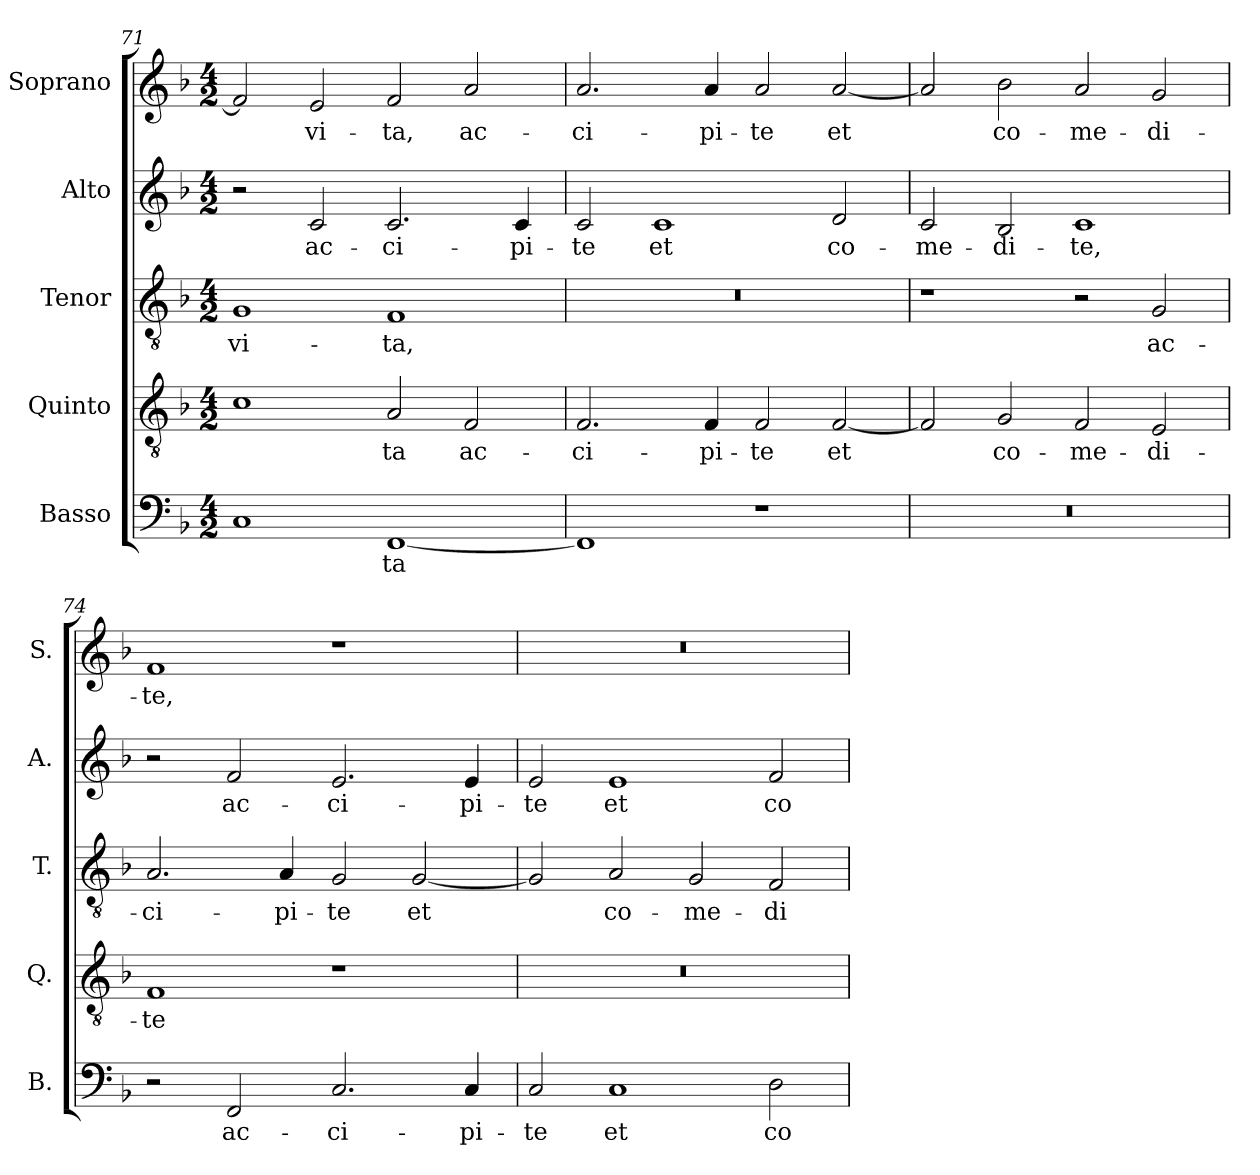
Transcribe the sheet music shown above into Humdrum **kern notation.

**kern	**text	**kern	**text	**kern	**text	**kern	**text	**kern	**text
*part5	*part5	*part4	*part4	*part3	*part3	*part2	*part2	*part1	*part1
*staff5	*staff5	*staff4	*staff4	*staff3	*staff3	*staff2	*staff2	*staff1	*staff1
*I"Basso	*	*I"Quinto	*	*I"Tenor	*	*I"Alto	*	*I"Soprano	*
*I'B.	*	*I'Q.	*	*I'T.	*	*I'A.	*	*I'S.	*
*clefF4	*	*clefGv2	*	*clefGv2	*	*clefG2	*	*clefG2	*
*	*	*ITrd7c12	*	*ITrd7c12	*	*	*	*	*
*k[b-]	*	*k[b-]	*	*k[b-]	*	*k[b-]	*	*k[b-]	*
*F:	*	*F:	*	*F:	*	*F:	*	*F:	*
*M4/2	*	*M4/2	*	*M4/2	*	*M4/2	*	*M4/2	*
=71	=71	=71	=71	=71	=71	=71	=71	=71	=71
!	!	!	!	!	!LO:LY:b:color=#000000	!	!	!	!
1Ci	.	1Ci	.	1GGi	vi-	2r	.	2fi/]	.
!	!	!	!	!	!	!	!LO:LY:b:color=#000000	!	!
!	!	!	!	!	!	!	!	!	!LO:LY:b:color=#000000
.	.	.	.	.	.	2ci/	ac-	2ei/	vi-
!	!LO:LY:b:color=#000000	!	!	!	!	!	!	!	!
!	!	!	!LO:LY:b:color=#000000	!	!	!	!	!	!
!	!	!	!	!	!LO:LY:b:color=#000000	!	!	!	!
!	!	!	!	!	!	!	!LO:LY:b:color=#000000	!	!
!	!	!	!	!	!	!	!	!	!LO:LY:b:color=#000000
[1FFi	-ta	2AAi/	-ta	1FFi	-ta,	2.ci/	-ci-	2fi/	-ta,
!	!	!	!LO:LY:b:color=#000000	!	!	!	!	!	!
!	!	!	!	!	!	!	!	!	!LO:LY:b:color=#000000
.	.	2FFi/	ac-	.	.	.	.	2ai/	ac-
!	!	!	!	!	!	!	!LO:LY:b:color=#000000	!	!
.	.	.	.	.	.	4ci/	-pi-	.	.
=72	=72	=72	=72	=72	=72	=72	=72	=72	=72
!	!	!	!LO:LY:b:color=#000000	!LO:N:vis=1	!	!	!	!	!
!	!	!	!	!	!	!	!LO:LY:b:color=#000000	!	!
!	!	!	!	!	!	!	!	!	!LO:LY:b:color=#000000
1FFi]	.	2.FFi/	-ci-	0r	.	2ci/	-te	2.ai/	-ci-
!	!	!	!	!	!	!	!LO:LY:b:color=#000000	!	!
.	.	.	.	.	.	1ci	et	.	.
!	!	!	!LO:LY:b:color=#000000	!	!	!	!	!	!
!	!	!	!	!	!	!	!	!	!LO:LY:b:color=#000000
.	.	4FFi/	-pi-	.	.	.	.	4ai/	-pi-
!	!	!	!LO:LY:b:color=#000000	!	!	!	!	!	!
!	!	!	!	!	!	!	!	!	!LO:LY:b:color=#000000
1r	.	2FFi/	-te	.	.	.	.	2ai/	-te
!	!	!	!LO:LY:b:color=#000000	!	!	!	!	!	!
!	!	!	!	!	!	!	!LO:LY:b:color=#000000	!	!
!	!	!	!	!	!	!	!	!	!LO:LY:b:color=#000000
.	.	[2FFi/	et	.	.	2di/	co-	[2ai/	et
=73	=73	=73	=73	=73	=73	=73	=73	=73	=73
!LO:N:vis=1	!	!	!	!	!	!	!	!	!
!	!	!	!	!	!	!	!LO:LY:b:color=#000000	!	!
0r	.	2FFi/]	.	1r	.	2ci/	-me-	2ai/]	.
!	!	!	!LO:LY:b:color=#000000	!	!	!	!	!	!
!	!	!	!	!	!	!	!LO:LY:b:color=#000000	!	!
!	!	!	!	!	!	!	!	!	!LO:LY:b:color=#000000
.	.	2GGi/	co-	.	.	2B-i/	-di-	2b-i\	co-
!	!	!	!LO:LY:b:color=#000000	!	!	!	!	!	!
!	!	!	!	!	!	!	!LO:LY:b:color=#000000	!	!
!	!	!	!	!	!	!	!	!	!LO:LY:b:color=#000000
.	.	2FFi/	-me-	2r	.	1ci	-te,	2ai/	-me-
!	!	!	!LO:LY:b:color=#000000	!	!	!	!	!	!
!	!	!	!	!	!LO:LY:b:color=#000000	!	!	!	!
!	!	!	!	!	!	!	!	!	!LO:LY:b:color=#000000
.	.	2EEi/	-di-	2GGi/	ac-	.	.	2gi/	-di-
=74	=74	=74	=74	=74	=74	=74	=74	=74	=74
!	!	!	!LO:LY:b:color=#000000	!	!	!	!	!	!
!	!	!	!	!	!LO:LY:b:color=#000000	!	!	!	!
!	!	!	!	!	!	!	!	!	!LO:LY:b:color=#000000
2r	.	1FFi	-te	2.AAi/	-ci-	2r	.	1fi	-te,
!	!LO:LY:b:color=#000000	!	!	!	!	!	!	!	!
!	!	!	!	!	!	!	!LO:LY:b:color=#000000	!	!
2FFi/	ac-	.	.	.	.	2fi/	ac-	.	.
!	!	!	!	!	!LO:LY:b:color=#000000	!	!	!	!
.	.	.	.	4AAi/	-pi-	.	.	.	.
!	!LO:LY:b:color=#000000	!	!	!	!	!	!	!	!
!	!	!	!	!	!LO:LY:b:color=#000000	!	!	!	!
!	!	!	!	!	!	!	!LO:LY:b:color=#000000	!	!
2.Ci/	-ci-	1r	.	2GGi/	-te	2.ei/	-ci-	1r	.
!	!	!	!	!	!LO:LY:b:color=#000000	!	!	!	!
.	.	.	.	[2GGi/	et	.	.	.	.
!	!LO:LY:b:color=#000000	!	!	!	!	!	!	!	!
!	!	!	!	!	!	!	!LO:LY:b:color=#000000	!	!
4Ci/	-pi-	.	.	.	.	4ei/	-pi-	.	.
!!LO:LB:g=z
=75	=75	=75	=75	=75	=75	=75	=75	=75	=75
!	!LO:LY:b:color=#000000	!LO:N:vis=1	!	!	!	!	!	!	!
!	!	!	!	!	!	!	!LO:LY:b:color=#000000	!LO:N:vis=1	!
2Ci/	-te	0r	.	2GGi/]	.	2ei/	-te	0r	.
!	!LO:LY:b:color=#000000	!	!	!	!	!	!	!	!
!	!	!	!	!	!LO:LY:b:color=#000000	!	!	!	!
!	!	!	!	!	!	!	!LO:LY:b:color=#000000	!	!
1Ci	et	.	.	2AAi/	co-	1ei	et	.	.
!	!	!	!	!	!LO:LY:b:color=#000000	!	!	!	!
.	.	.	.	2GGi/	-me-	.	.	.	.
!	!LO:LY:b:color=#000000	!	!	!	!	!	!	!	!
!	!	!	!	!	!LO:LY:b:color=#000000	!	!	!	!
!	!	!	!	!	!	!	!LO:LY:b:color=#000000	!	!
2Di\	co-	.	.	2FFi/	-di-	2fi/	co-	.	.
=	=	=	=	=	=	=	=	=	=
*-	*-	*-	*-	*-	*-	*-	*-	*-	*-
